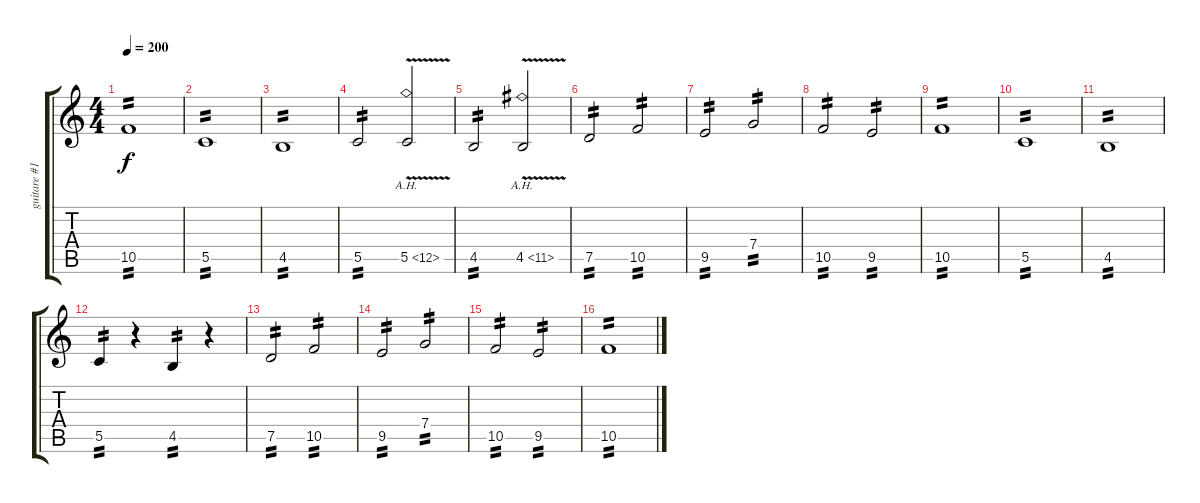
\track ("guitare #1" "guitare #1") {instrument distortionguitar}
\staff {score tabs}
\tuning (D4 A3 F3 C3 G2 D2) {hide}
\ts (4 4)
\tempo 200
\clef g2
\ks c
10.5.1{tp 2 dy f} |
5.5.1{tp 2} |
4.5.1{tp 2} |
5.5.2{tp 2} 5.5{ah 7 v}.2 |
4.5.2{tp 2} 4.5{ah 7 v}.2 |
7.5.2{tp 2} 10.5.2{tp 2} |
9.5.2{tp 2} 7.4.2{tp 2} |
10.5.2{tp 2} 9.5.2{tp 2} |
10.5.1{tp 2} |
5.5.1{tp 2} |
4.5.1{tp 2} |
5.5.4{tp 2} r.4 4.5.4{tp 2} r.4 |
7.5.2{tp 2} 10.5.2{tp 2} |
9.5.2{tp 2} 7.4.2{tp 2} |
10.5.2{tp 2} 9.5.2{tp 2} |
10.5.1{tp 2}
